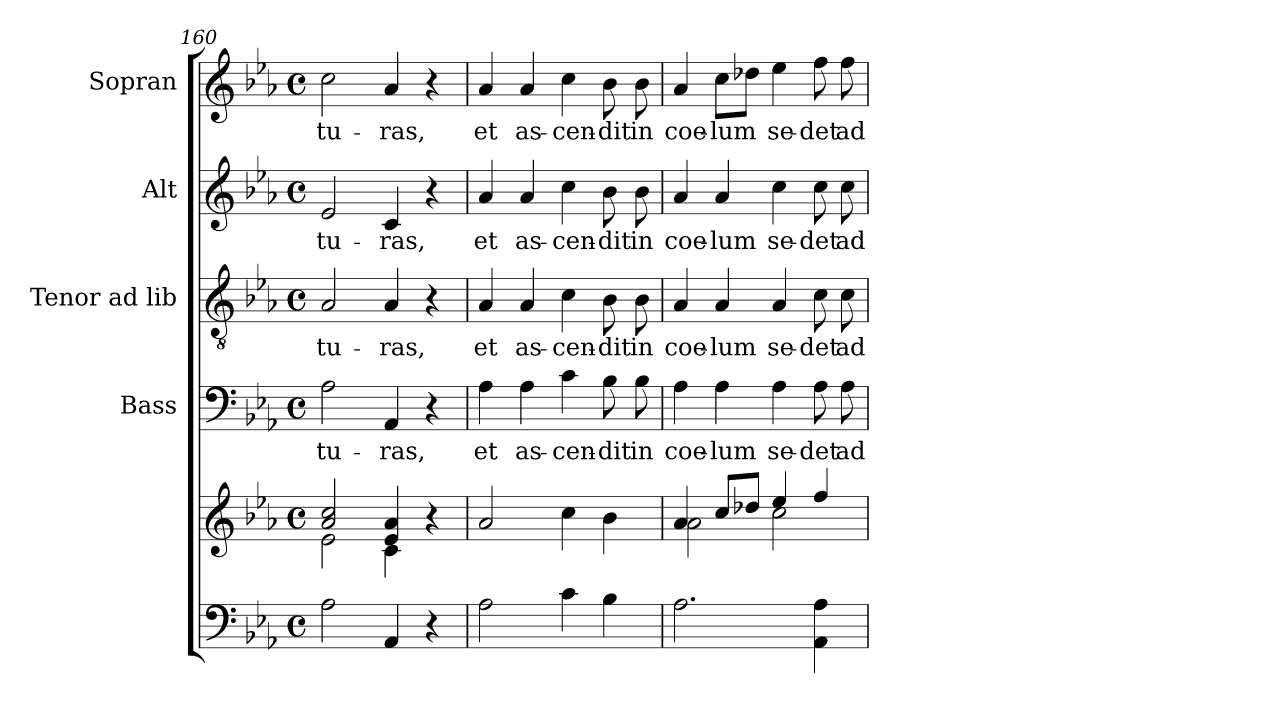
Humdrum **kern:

**kern	**kern	**kern	**text	**kern	**text	**kern	**text	**kern	**text
*part5	*part5	*part4	*part4	*part3	*part3	*part2	*part2	*part1	*part1
*staff6	*staff5	*staff4	*staff4	*staff3	*staff3	*staff2	*staff2	*staff1	*staff1
*	*	*I"Bass	*	*I"Tenor ad lib	*	*I"Alt	*	*I"Sopran	*
*	*	*I'B	*	*I'T	*	*I'A	*	*I'S	*
*clefF4	*clefG2	*clefF4	*	*clefGv2	*	*clefG2	*	*clefG2	*
*k[b-e-a-]	*k[b-e-a-]	*k[b-e-a-]	*	*k[b-e-a-]	*	*k[b-e-a-]	*	*k[b-e-a-]	*
*E-:	*E-:	*E-:	*	*E-:	*	*E-:	*	*E-:	*
*M4/4	*M4/4	*M4/4	*	*M4/4	*	*M4/4	*	*M4/4	*
*met(c)	*met(c)	*met(c)	*	*met(c)	*	*met(c)	*	*met(c)	*
=160	=160	=160	=160	=160	=160	=160	=160	=160	=160
*	*^	*	*	*	*	*	*	*	*
!	!	!	!	!LO:LY:b	!	!LO:LY:b	!	!LO:LY:b	!	!LO:LY:b
2A-\	2a-/ 2cc/	2e-\	2A-\	-tu-	2A-/	-tu-	2e-/	-tu-	2cc\	-tu-
!	!	!	!	!LO:LY:b	!	!LO:LY:b	!	!LO:LY:b	!	!LO:LY:b
4AA-/	4e-/ 4a-/	4c\	4AA-/	-ras,	4A-/	-ras,	4c/	-ras,	4a-/	-ras,
4r	4r	4ryy	4r	.	4r	.	4r	.	4r	.
=161	=161	=161	=161	=161	=161	=161	=161	=161	=161	=161
!	!	!	!	!LO:LY:b	!	!LO:LY:b	!	!LO:LY:b	!	!LO:LY:b
*	*v	*v	*	*	*	*	*	*	*	*
2A-\	2a-/	4A-\	et	4A-/	et	4a-/	et	4a-/	et
!	!	!	!LO:LY:b	!	!LO:LY:b	!	!LO:LY:b	!	!LO:LY:b
.	.	4A-\	as-	4A-/	as-	4a-/	as-	4a-/	as-
!	!	!	!LO:LY:b	!	!LO:LY:b	!	!LO:LY:b	!	!LO:LY:b
4c\	4cc\	4c\	-cen-	4c\	-cen-	4cc\	-cen-	4cc\	-cen-
!	!	!	!LO:LY:b	!	!LO:LY:b	!	!LO:LY:b	!	!LO:LY:b
4B-\	4b-\	8B-\	-dit	8B-\	-dit	8b-\	-dit	8b-\	-dit
!	!	!	!LO:LY:b	!	!LO:LY:b	!	!LO:LY:b	!	!LO:LY:b
.	.	8B-\	in	8B-\	in	8b-\	in	8b-\	in
=162	=162	=162	=162	=162	=162	=162	=162	=162	=162
*	*^	*	*	*	*	*	*	*	*
!	!	!	!	!LO:LY:b	!	!LO:LY:b	!	!LO:LY:b	!	!LO:LY:b
2.A-\	4a-/	2a-\	4A-\	coe-	4A-/	coe-	4a-/	coe-	4a-/	coe-
!	!	!	!	!LO:LY:b	!	!LO:LY:b	!	!LO:LY:b	!	!LO:LY:b
.	8cc/L	.	4A-\	-lum	4A-/	-lum	4a-/	-lum	8cc\L	- lum
.	8dd-X/J	.	.	.	.	.	.	.	8dd-X\J	.
!	!	!	!	!LO:LY:b	!	!LO:LY:b	!	!LO:LY:b	!	!LO:LY:b
.	4ee-/	2cc\	4A-\	se-	4A-/	se-	4cc\	se-	4ee-\	se-
!	!	!	!	!LO:LY:b	!	!LO:LY:b	!	!LO:LY:b	!	!LO:LY:b
4AA-\ 4A-\	4ff/	.	8A-\	-det	8c\	-det	8cc\	-det	8ff\	-det
!	!	!	!	!LO:LY:b	!	!LO:LY:b	!	!LO:LY:b	!	!LO:LY:b
.	.	.	8A-\	ad	8c\	ad	8cc\	ad	8ff\	ad
*	*v	*v	*	*	*	*	*	*	*	*
=	=	=	=	=	=	=	=	=	=
*-	*-	*-	*-	*-	*-	*-	*-	*-	*-
